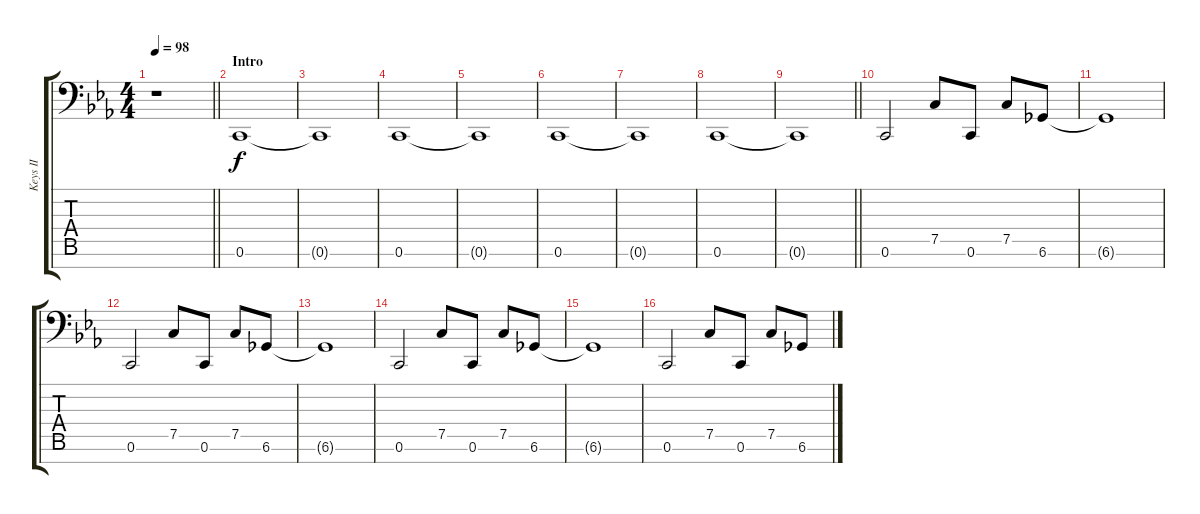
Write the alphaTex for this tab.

\track ("Keys II" "Keys II") {instrument stringensemble1}
\staff {score tabs}
\tuning (C4 G3 Eb3 Bb2 F2 C2 G1) {hide}
\ts (4 4)
\tempo 98
\clef f4
\barLineRight lightlight
\ks cminor
r.1{dy f} |
\section ("" "Intro")
0.6.1{volume 9 instrument lead1square} |
0.6{t}.1 |
0.6.1 |
0.6{t}.1 |
0.6.1 |
0.6{t}.1 |
0.6.1 |
\barLineRight lightlight
0.6{t}.1 |
0.6.2 7.5.8 0.6.8 7.5.8 6.6.8 |
6.6{t}.1 |
0.6.2 7.5.8 0.6.8 7.5.8 6.6.8 |
6.6{t}.1 |
0.6.2 7.5.8 0.6.8 7.5.8 6.6.8 |
6.6{t}.1 |
0.6.2 7.5.8 0.6.8 7.5.8 6.6.8
